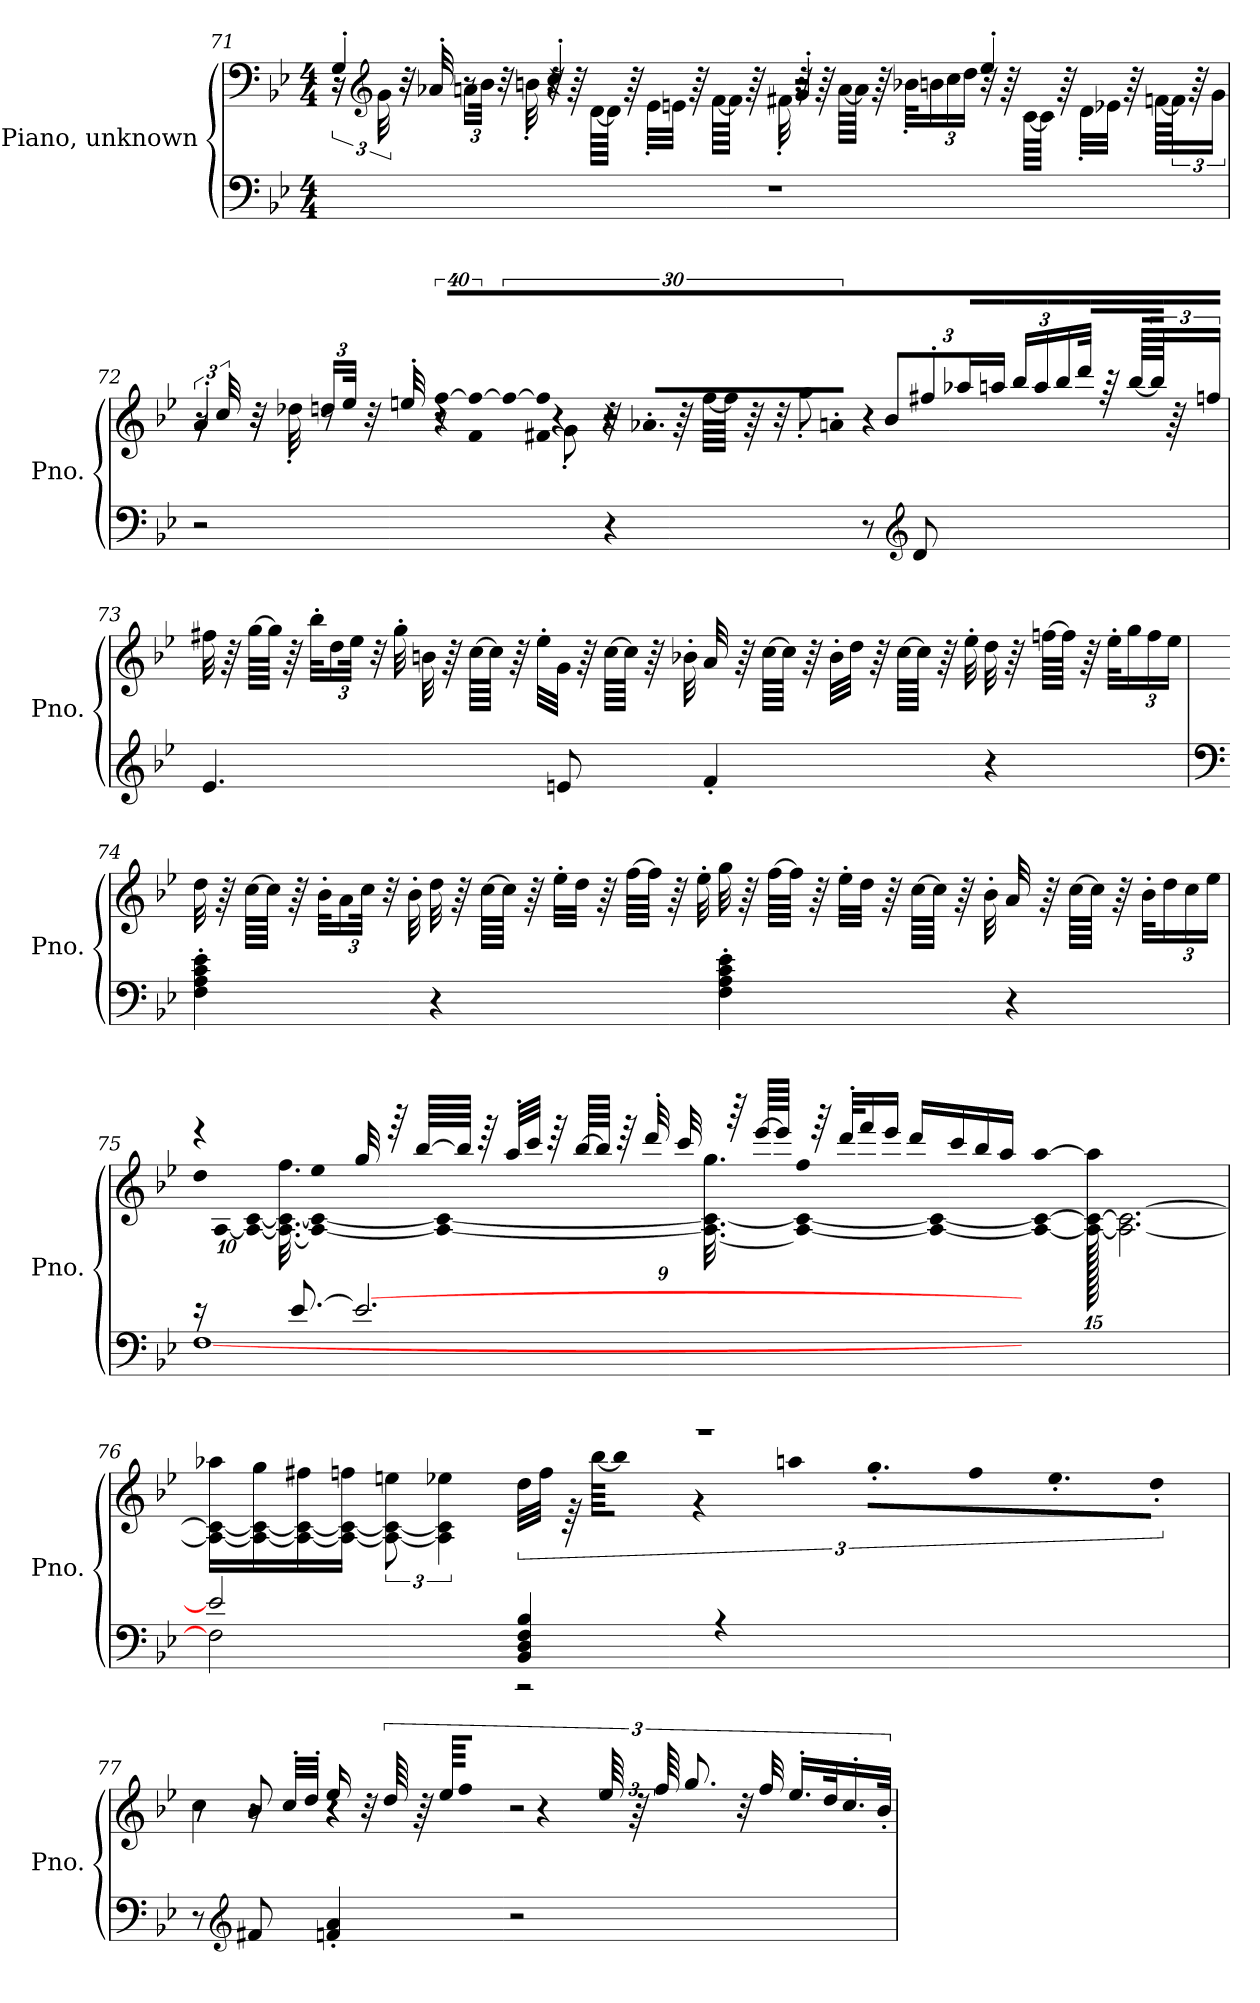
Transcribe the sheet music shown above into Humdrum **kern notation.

**kern	**kern
*part1	*part1
*staff2	*staff1
*I"Piano, unknown	*
*I'Pno.	*
!!LO:PB:g=z
*clefF4	*clefF4
*k[b-e-]	*k[b-e-]
*M4/4	*M4/4
=71	=71
*	*^
*	*	*^
1r	16r	24r	4G'/
*	*clefG2	*	*
.	.	48g\	.
.	32r	16r	.
.	32a-X'/	.	.
*	*	*Xbrackettup	*
.	8r	24an\LL	.
.	.	48b-\JJk	.
.	.	32r	.
.	.	32bn'\	.
.	4cc'/	32r	4r
.	.	64r	.
.	.	[64d\LLLL	.
.	.	64d\JJJJ]	.
.	.	64r	.
.	.	32e-'\LLL	.
.	.	32en\JJJ	.
.	.	64r	.
.	.	[64f\LLLL	.
.	.	64f\JJJJ]	.
.	.	64r	.
.	.	32f#X'\	.
.	4g'/	32r	2r
.	.	64r	.
.	.	[64a\LLLL	.
.	.	64a\JJJJ]	.
.	.	64r	.
.	.	32b-X'\KLL	.
.	.	24bn\	.
.	.	24cc\	.
.	.	24dd\JJ	.
.	4ee-'/	32r	.
.	.	64r	.
.	.	[64c\LLLL	.
.	.	64c\JJJJ]	.
.	.	64r	.
.	.	32d'\LLL	.
.	.	32e-X\JJJ	.
.	.	64r	.
.	.	[64fn\LLLL	.
*	*	*brackettup	*
.	.	96f\JJJJ]	.
.	.	96r	.
.	.	24g\	.
!!LO:LB:g=z	!!	!!
=72	=72	=72	=72
2r	24r	16r	4a'/
.	48cc/	.	.
.	16r	32r	.
.	.	32dd-X'\	.
*	*Xbrackettup	*	*
.	24ddn/LL	8r	.
.	48ee-/JJk	.	.
.	32r	.	.
.	32een'/	.	.
*	*brackettup	*	*
!	!LO:N:vis=32	!	!
.	[640%23ff/LLL	8r	4r
!	!LO:N:vis=32	!	!
.	640%23f/ 640%23ff/_	.	.
!	!LO:N:vis=64	!	!
.	960%17ff/L_	.	.
!	!LO:N:vis=64	!	!
.	960%17f#X/ 960%17ff/]JJJJ	.	.
!	!LO:N:vis=32	!	!
.	640%23r	.	.
.	.	8g'\	.
!	!LO:N:vis=64	!	!
.	960%17r	.	.
!	!LO:N:vis=32.	!	!
.	1920%103a-X'/LLL	.	.
!	!LO:N:vis=32	!	!
.	640%23an'/JJJ	.	.
4r	.	32r	2r
*	*Xbrackettup	*	*
.	12b-/L	.	.
.	.	64r	.
.	.	[64ff\LLLL	.
.	.	64ff\JJJJ]	.
.	.	64r	.
.	12ff#X'/	.	.
.	.	32r	.
.	.	8gg'\	.
.	24aa-X/L	.	.
.	24aan/JJ	.	.
8r	.	4r	.
.	24bb-/LL	.	.
.	24aa/	.	.
.	24bb-/	.	.
*clefG2	*	*	*
8d/	.	.	.
.	32ddd/JJk	.	.
.	64r	.	.
.	[64bb-/LLLL	.	.
*	*brackettup	*	*
.	96bb-/JJJJ]	.	.
.	96r	.	.
.	24ffn/	.	.
1920ryy	.	1920ryy	1920ryy
*	*v	*v	*v
!!LO:LB:g=z
=73	=73
4.e-/	32ff#X\
.	64r
.	[64gg\LLLL
.	64gg\JJJJ]
.	64r
.	32bb-'\KLL
*	*Xbrackettup
.	24dd\
.	48ee-\JJk
.	32r
.	32gg'\
.	32bn\
.	64r
.	[64cc\LLLL
.	64cc\JJJJ]
.	64r
.	32ee-'\LLL
8en/	32g\JJJ
.	64r
.	[64cc\LLLL
.	64cc\JJJJ]
.	64r
.	32b-X'\
4f'/	32a/
.	64r
.	[64cc\LLLL
.	64cc\JJJJ]
.	64r
.	32b-'\LLL
.	32dd\JJJ
.	64r
.	[64cc\LLLL
.	64cc\JJJJ]
.	64r
.	32ee-'\
4r	32dd\
.	64r
.	[64ffn\LLLL
.	64ff\JJJJ]
.	64r
.	32ee-'\KLL
.	24gg\
.	24ff\
.	24ee-\JJ
!!LO:LB:g=z
=74	=74
*clefF4	*
4F\' 4A\' 4c\' 4e-\'	32dd\
.	64r
.	[64cc\LLLL
.	64cc\JJJJ]
.	64r
.	32b-'\KLL
.	24a\
.	48cc\JJk
.	32r
.	32b-'\
4r	32dd\
.	64r
.	[64cc\LLLL
.	64cc\JJJJ]
.	64r
.	32ee-'\LLL
.	32dd\JJJ
.	64r
.	[64ff\LLLL
.	64ff\JJJJ]
.	64r
.	32ee-'\
4F\' 4A\' 4c\' 4e-\'	32gg\
.	64r
.	[64ff\LLLL
.	64ff\JJJJ]
.	64r
.	32ee-'\LLL
.	32dd\JJJ
.	64r
.	[64cc\LLLL
.	64cc\JJJJ]
.	64r
.	32b-'\
4r	32a/
.	64r
.	[64cc\LLLL
.	64cc\JJJJ]
.	64r
.	32b-'\KLL
.	24dd\
.	24cc\
.	24ee-\JJ
!!LO:LB:g=z
=75	=75
*^	*^
!	!	!	!LO:N:vis=64
16r	[1F	4r	640%9dd\LLLL
!	!	!	!LO:N:vis=64
.	.	.	[640%9A\
!	!	!	!LO:N:vis=64
.	.	.	640%9A\_ [640%9c\J
.	.	.	36.A\_ 36.c\_ 36.ff\
[8.e-/	.	.	.
!	!	!	!LO:N:vis=32
.	.	.	1920%53A\_ 1920%53c\_ 1920%53ee-\
!	!	!	!LO:N:vis=64
.	.	.	640%9A\_ 640%9c\_K
.	.	.	36.A\_ 36.c\_ 36.gg\
!	!	!	!LO:N:vis=32
.	.	.	1920%53A\_ 1920%53c\_ 1920%53ff\
!	!	!	!LO:N:vis=64
.	.	.	640%9A\_ 640%9c\_K
.	.	.	1920%79A\_ 1920%79c\_ [1920%79aa\JJ
2.e-/_	.	32gg/	1920A\_ 1920c\_ 1920aa\]
.	.	.	2.A\_ 2.c\_
.	.	64r	.
.	.	[64bb-/LLLL	.
.	.	64bb-/JJJJ]	.
.	.	64r	.
.	.	32aa'/LLL	.
.	.	32ccc/JJJ	.
.	.	64r	.
.	.	[64bb-/LLLL	.
.	.	64bb-/JJJJ]	.
.	.	64r	.
.	.	32ddd'/	.
.	.	32ccc/	.
.	.	64r	.
.	.	[64eee-/LLLL	.
.	.	64eee-/JJJJ]	.
.	.	64r	.
.	.	32ddd'/KLL	.
.	.	16fff/	.
.	.	16eee-/JJ	.
.	.	16ddd/LL	.
.	.	16ccc/	.
.	.	16bb-/	.
.	.	16aa/JJ	.
1920ryy	1920ryy	1920ryy	.
!!LO:LB:g=z	!!
=76	=76	=76	=76
2e-/]	2F\]	1r	16A\_ 16c\_ 16aa-X\LL
.	.	.	16A\_ 16c\_ 16gg\
.	.	.	16A\_ 16c\_ 16ff#X\
.	.	.	16A\_ 16c\_ 16ffn\JJ
*	*	*	*brackettup
.	.	.	12A\_ 12c\_ 12een\
.	.	.	6A\] 6c\] 6ee-X\
4BB-/ 4D/ 4F/ 4B-/	2r	.	48dd\LLL
.	.	.	48ff\JJJ
.	.	.	96r
.	.	.	[96bb-\KKKL
.	.	.	8bb-\J]
.	.	.	32r
.	.	.	32aan\
4r	.	.	16.gg'\LL
.	.	.	32ff\K
.	.	.	16.ee-'\
.	.	.	32dd'\JJk
*v	*v	*	*
!!LO:PB:g=z
=77	=77	=77
*	*	*^
8r	8r	4cc\	8r
*clefG2	*	*	*
8f#X/	16r	.	8b-/
.	32cc'/LLL	.	.
.	32dd'/JJJ	.	.
4fn/' 4a/'	16ee-/	4r	4r
.	32r	.	.
.	96dd/	.	.
.	96r	.	.
.	96ee-/KKLL	.	.
.	16ff/JJ	.	.
.	32r	.	.
.	96ee-/	.	.
.	96r	.	.
.	96ff/	.	.
2r	8.gg/	2r	2r
.	32r	.	.
.	32ff/	.	.
.	16.ee-'/LL	.	.
.	32dd/K	.	.
.	16.cc'/	.	.
.	32b-'/JJk	.	.
*	*v	*v	*v
=	=
*-	*-
